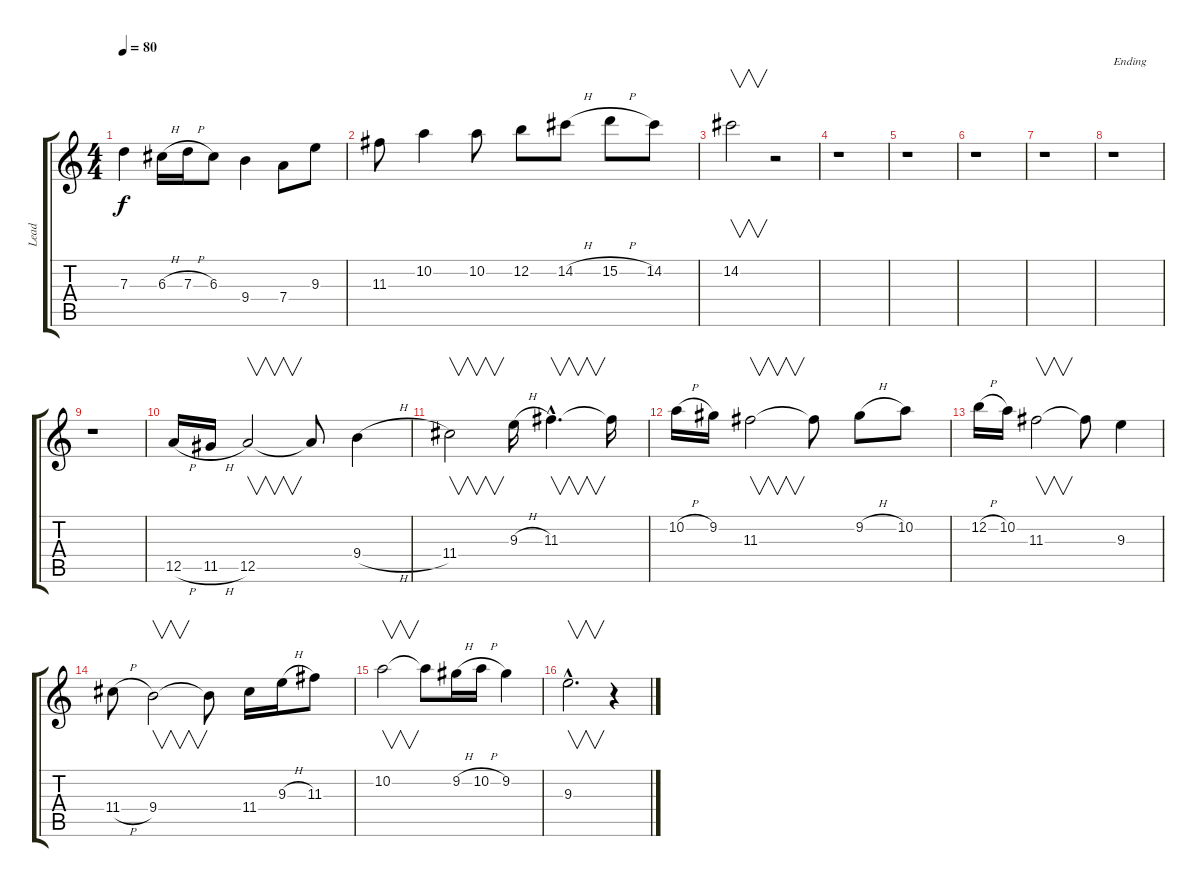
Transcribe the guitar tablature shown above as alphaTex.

\track ("Lead" "Lead") {instrument overdrivenguitar}
\staff {score tabs}
\tuning (E4 B3 G3 D3 A2 E2) {hide}
\ts (4 4)
\tempo 80
\clef g2
\ks c
7.3.4{dy f} 6.3{h}.16 7.3{h}.16 6.3.8 9.4.4 7.4.8 9.3.8 |
11.3.8 10.2.4 10.2.8 12.2.8 14.2{h}.8 15.2{h}.8 14.2.8 |
14.2.2{v} r.2 |
r.1 |
r.1 |
r.1 |
r.1 |
r.1{txt "Ending"} |
r.1 |
12.5{h}.16 11.5{h}.16 12.5.2{v} 12.5{t}.8 9.4{h}.4 |
11.4.2{v} 9.3{h}.16 11.3{hac}.4{v d} 11.3{t}.16 |
10.2{h}.16 9.2.16 11.3.2{v} 11.3{t}.8 9.2{h}.8 10.2.8 |
12.2{h}.16 10.2.16 11.3.2{v} 11.3{t}.8 9.3.4 |
11.4{h}.8 9.4.2{v} 9.4{t}.8 11.4.16 9.3{h}.16 11.3.8 |
10.2.2{v} 10.2{t}.8 9.2{h}.16 10.2{h}.16 9.2.4 |
9.3{hac}.2{v d} r.4
